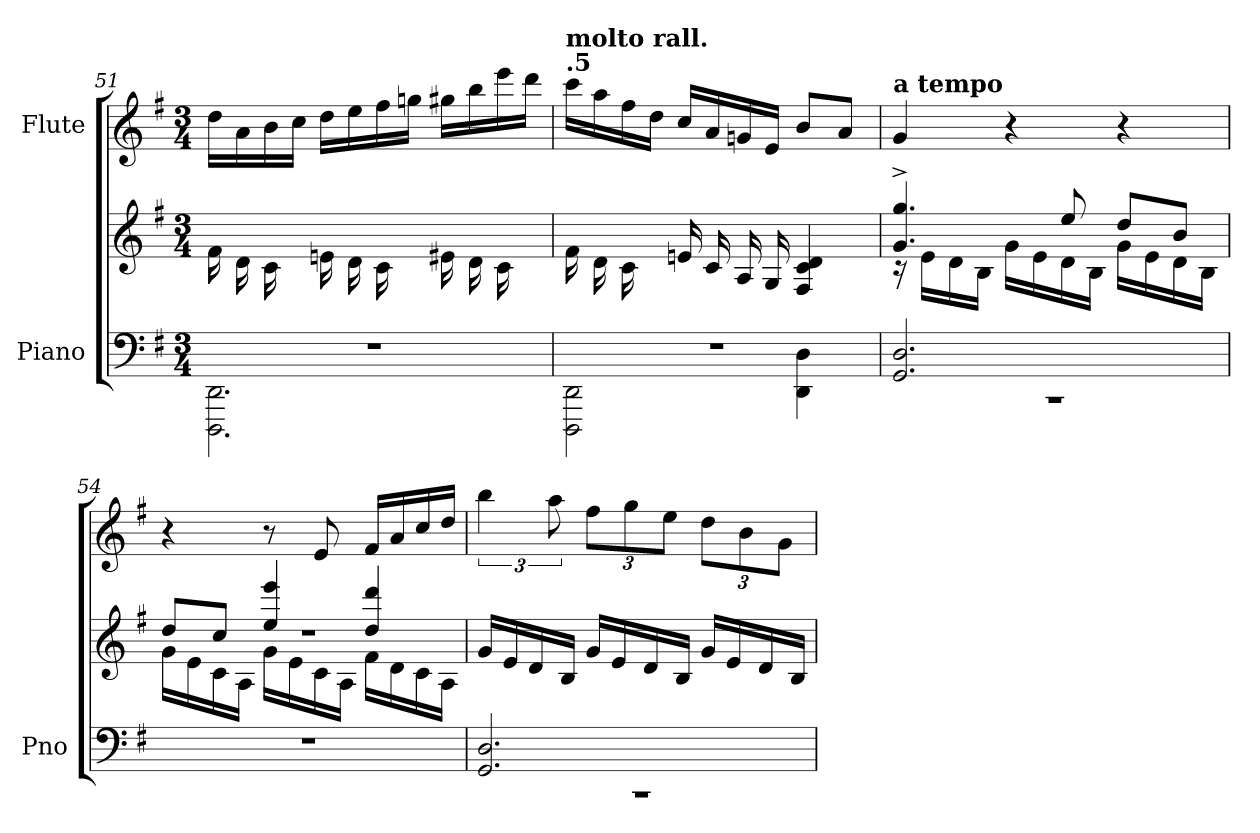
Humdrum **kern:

**kern	**kern	**kern
*part2	*part2	*part1
*staff3	*staff2	*staff1
*I"Piano	*	*I"Flute
*I'Pno	*	*
*clefF4	*clefG2	*clefG2
*k[f#]	*k[f#]	*k[f#]
*G:	*G:	*G:
*M3/4	*M3/4	*M3/4
=51	=51	=51
*^	*	*
*	*^	*	*
8.ryy	2.DDD\ 2.DD\	2.r	16f#\LL	16dd\LL
.	.	.	16d\	16a\
.	.	.	16c\	16b\
16F#/JJ	.	.	16ryy	16cc\JJ
8.ryy	.	.	16eni\LL	16dd\LL
.	.	.	16d\	16ee\
.	.	.	16c\	16ff#\
16Eni/JJ	.	.	16ryy	16ggni\JJ
8.ryy	.	.	16e#X\LL	16gg#X\LL
.	.	.	16d\	16bb\
.	.	.	16c\	16eee\
16E#X/JJ	.	.	16ryy	16ddd\JJ
=52	=52	=52	=52	=52
*	*	*	*	*MM49
!	!	!	!	!LO:TX:a:B:t=.5
!	!	!	!	!LO:TX:a:B:t=molto rall.
8.ryy	2DDD\ 2DD\	2.r	16f#\LL	16ccc\LL
.	.	.	16d\	16aa\
.	.	.	16c\	16ff#\
16F#/JJ	.	.	16ryy	16dd\JJ
2ryy	.	.	16eni/LL	16cc/LL
.	.	.	16c/	16a/
.	.	.	16A/	16gni/
.	.	.	16G/JJ	16e/JJ
.	4DD\ 4D\	.	4F#/ 4c/ 4d/	8b/L
.	.	.	.	8a/J
*v	*v	*v	*	*
!!LO:LB:g=z
=53	=53	=53
*	*	*MM66
*^	*^	*
!	!	!	!	!LO:TX:a:B:t=a tempo
2.GG/ 2.D/	2.r	4.g/^ 4.gg/^	16r	4g/
.	.	.	16e\LL	.
.	.	.	16d\	.
.	.	.	16B\JJ	.
.	.	.	16g\LL	4r
.	.	.	16e\	.
.	.	8ee/	16d\	.
.	.	.	16B\JJ	.
.	.	8dd/L	16g\LL	4r
.	.	.	16e\	.
.	.	8b/J	16d\	.
.	.	.	16B\JJ	.
*v	*v	*	*	*
=54	=54	=54	=54
*	*	*^	*
2.r	2.r	8dd/L	16g\LL	4r
.	.	.	16e\	.
.	.	8cc/J	16c\	.
.	.	.	16A\JJ	.
.	.	4ee/ 4eee/	16g\LL	8r
.	.	.	16e\	.
.	.	.	16c\	8e/
.	.	.	16A\JJ	.
.	.	4dd/ 4ddd/	16f#\LL	16f#/LL
.	.	.	16d\	16a/
.	.	.	16c\	16cc/
.	.	.	16A\JJ	16dd/JJ
*	*v	*v	*v	*
=55	=55	=55
*^	*	*
2.GG/ 2.D/	2.r	16g/LL	6bb\
.	.	16e/	.
.	.	16d/	.
.	.	.	12aa\
.	.	16B/JJ	.
*	*	*	*Xbrackettup
.	.	16g/LL	12ff#\L
.	.	16e/	.
.	.	.	12gg\
.	.	16d/	.
.	.	.	12ee\J
.	.	16B/JJ	.
.	.	16g/LL	12dd\L
.	.	16e/	.
.	.	.	12b\
.	.	16d/	.
.	.	.	12g\J
.	.	16B/JJ	.
*v	*v	*	*
=	=	=
*-	*-	*-
